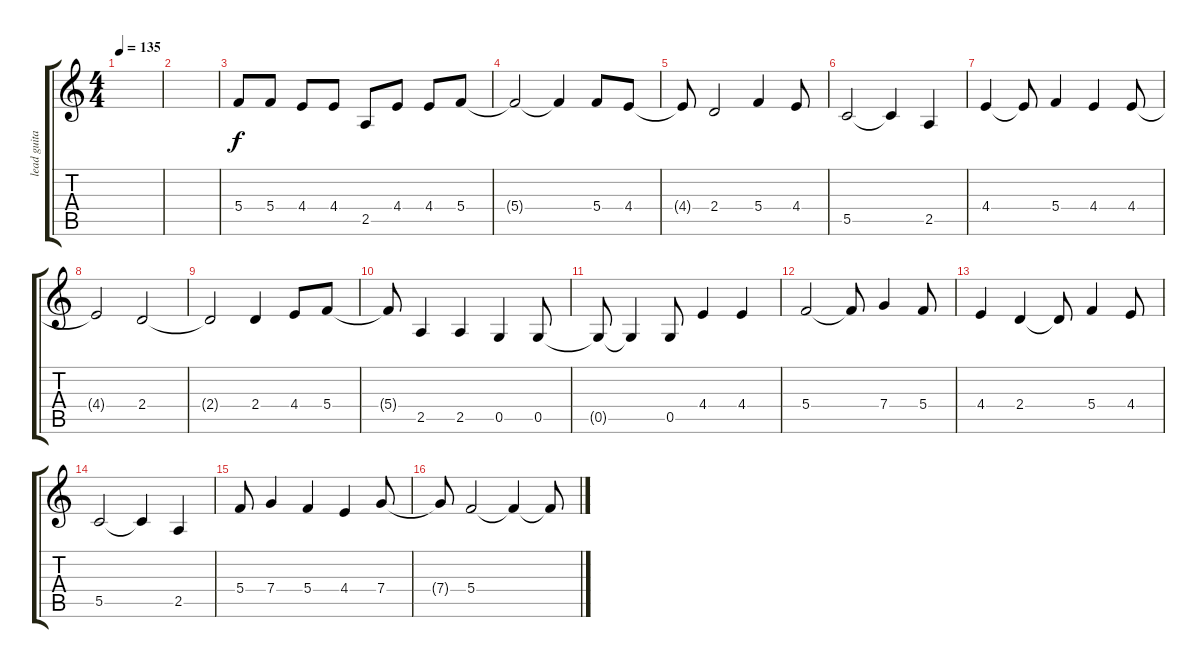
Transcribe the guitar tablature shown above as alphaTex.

\track ("lead guitar" "lead guita") {instrument distortionguitar}
\staff {score tabs}
\tuning (D4 A3 F3 C3 G2 D2) {hide}
\ts (4 4)
\tempo 135
\clef g2
\ks c
|
|
5.4.8{beam Up} 5.4.8{beam Up} 4.4.8 4.4.8 2.5.8 4.4.8 4.4.8 5.4.8 |
5.4{t}.2 5.4{t}.4 5.4.8 4.4.8 |
4.4{t}.8 2.4.2 5.4.4 4.4.8 |
5.5.2 5.5{t}.4 2.5.4 |
4.4.4 4.4{t}.8 5.4.4 4.4.4 4.4.8 |
4.4{t}.2 2.4.2 |
2.4{t}.2 2.4.4 4.4.8 5.4.8 |
5.4{t}.8 2.5.4 2.5.4 0.5.4 0.5.8 |
0.5{t}.8 0.5{t}.4 0.5.8 4.4.4 4.4.4 |
5.4.2 5.4{t}.8 7.4.4 5.4.8 |
4.4.4 2.4.4 2.4{t}.8 5.4.4 4.4.8 |
5.5.2 5.5{t}.4 2.5.4 |
5.4.8 7.4.4 5.4.4 4.4.4 7.4.8 |
7.4{t}.8 5.4.2 5.4{t}.4 5.4{t}.8
